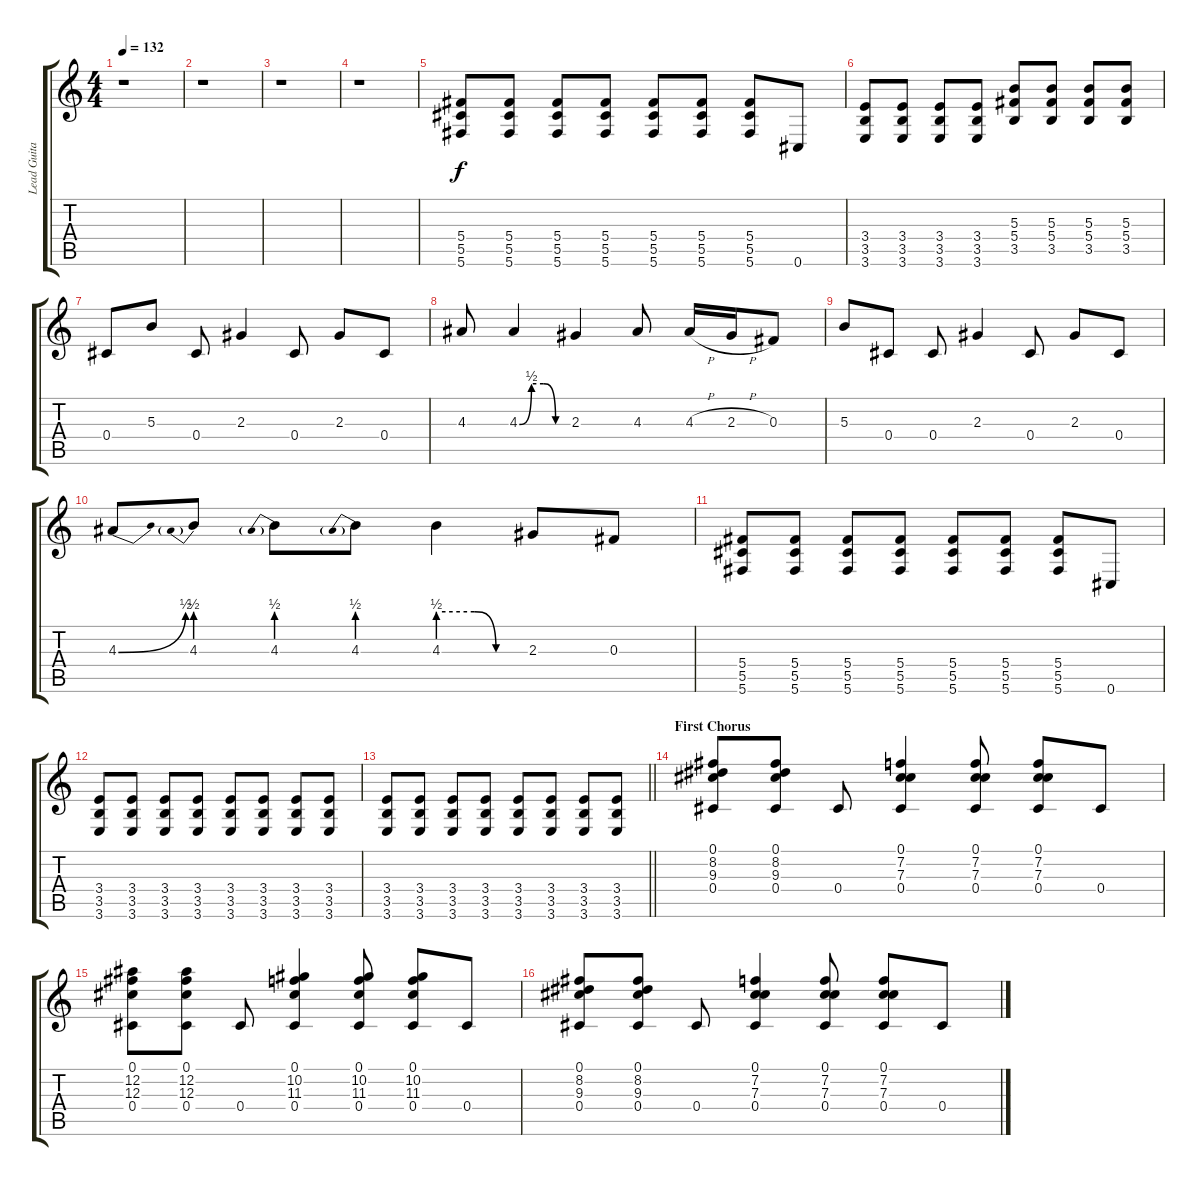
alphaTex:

\track ("Lead Guitar" "Lead Guita") {instrument overdrivenguitar}
\staff {score tabs}
\tuning (Db4 Bb3 Gb3 Db3 Ab2 Db2) {hide}
\ts (4 4)
\tempo 132
\clef g2
\ks c
r.1{dy f} |
r.1 |
r.1 |
r.1 |
(5.4 5.5 5.6).8 (5.4 5.5 5.6).8 (5.4 5.5 5.6).8 (5.4 5.5 5.6).8 (5.4 5.5 5.6).8 (5.4 5.5 5.6).8 (5.4 5.5 5.6).8 0.6.8 |
(3.4 3.5 3.6).8 (3.4 3.5 3.6).8 (3.4 3.5 3.6).8 (3.4 3.5 3.6).8 (5.3 5.4 3.5).8 (5.3 5.4 3.5).8 (5.3 5.4 3.5).8 (5.3 5.4 3.5).8 |
0.4.8 5.3.8 0.4.8 2.3.4 0.4.8 2.3.8 0.4.8 |
4.3.8 4.3{be (custom 0 0 15 2 30 2 45 0 60 0)}.4 2.3.4 4.3.8 4.3{h}.16 2.3{h}.16 0.3.8 |
5.3.8 0.4.8 0.4.8 2.3.4 0.4.8 2.3.8 0.4.8 |
4.3{be (bend 0 0 60 2)}.8 4.3{be (prebend 0 2 60 2)}.8 4.3{be (prebend 0 2 60 2)}.8 4.3{be (prebend 0 2 60 2)}.8 4.3{be (custom 0 2 25 2 40 0 60 0)}.4 2.3.8 0.3.8 |
(5.4 5.5 5.6).8 (5.4 5.5 5.6).8 (5.4 5.5 5.6).8 (5.4 5.5 5.6).8 (5.4 5.5 5.6).8 (5.4 5.5 5.6).8 (5.4 5.5 5.6).8 0.6.8 |
(3.4 3.5 3.6).8 (3.4 3.5 3.6).8 (3.4 3.5 3.6).8 (3.4 3.5 3.6).8 (3.4 3.5 3.6).8 (3.4 3.5 3.6).8 (3.4 3.5 3.6).8 (3.4 3.5 3.6).8 |
\barLineRight lightlight
(3.4 3.5 3.6).8 (3.4 3.5 3.6).8 (3.4 3.5 3.6).8 (3.4 3.5 3.6).8 (3.4 3.5 3.6).8 (3.4 3.5 3.6).8 (3.4 3.5 3.6).8 (3.4 3.5 3.6).8 |
\section ("" "First Chorus")
(0.1 8.2 9.3 0.4).8 (0.1 8.2 9.3 0.4).8 0.4.8 (0.1 7.2 7.3 0.4).4 (0.1 7.2 7.3 0.4).8 (0.1 7.2 7.3 0.4).8 0.4.8 |
(0.1 12.2 12.3 0.4).8 (0.1 12.2 12.3 0.4).8 0.4.8 (0.1 10.2 11.3 0.4).4 (0.1 10.2 11.3 0.4).8 (0.1 10.2 11.3 0.4).8 0.4.8 |
(0.1 8.2 9.3 0.4).8 (0.1 8.2 9.3 0.4).8 0.4.8 (0.1 7.2 7.3 0.4).4 (0.1 7.2 7.3 0.4).8 (0.1 7.2 7.3 0.4).8 0.4.8
